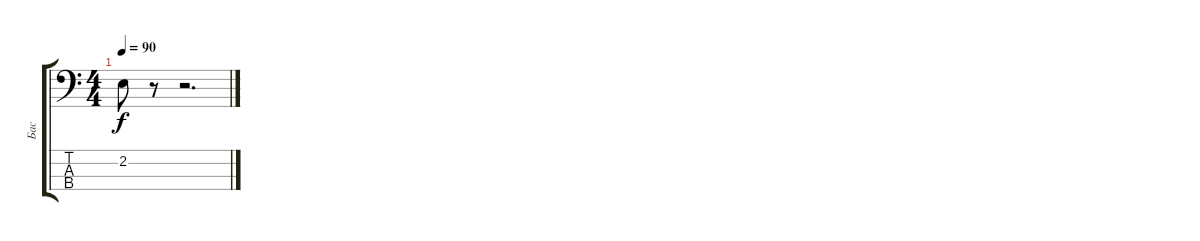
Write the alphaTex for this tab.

\track ("Бас" "Бас") {instrument electricbasspick}
\staff {score tabs}
\tuning (G2 D2 A1 E1) {hide}
\ts (4 4)
\tempo 90
\clef f4
\ks c
2.2.8{dy f} r.8 r.2{d}
